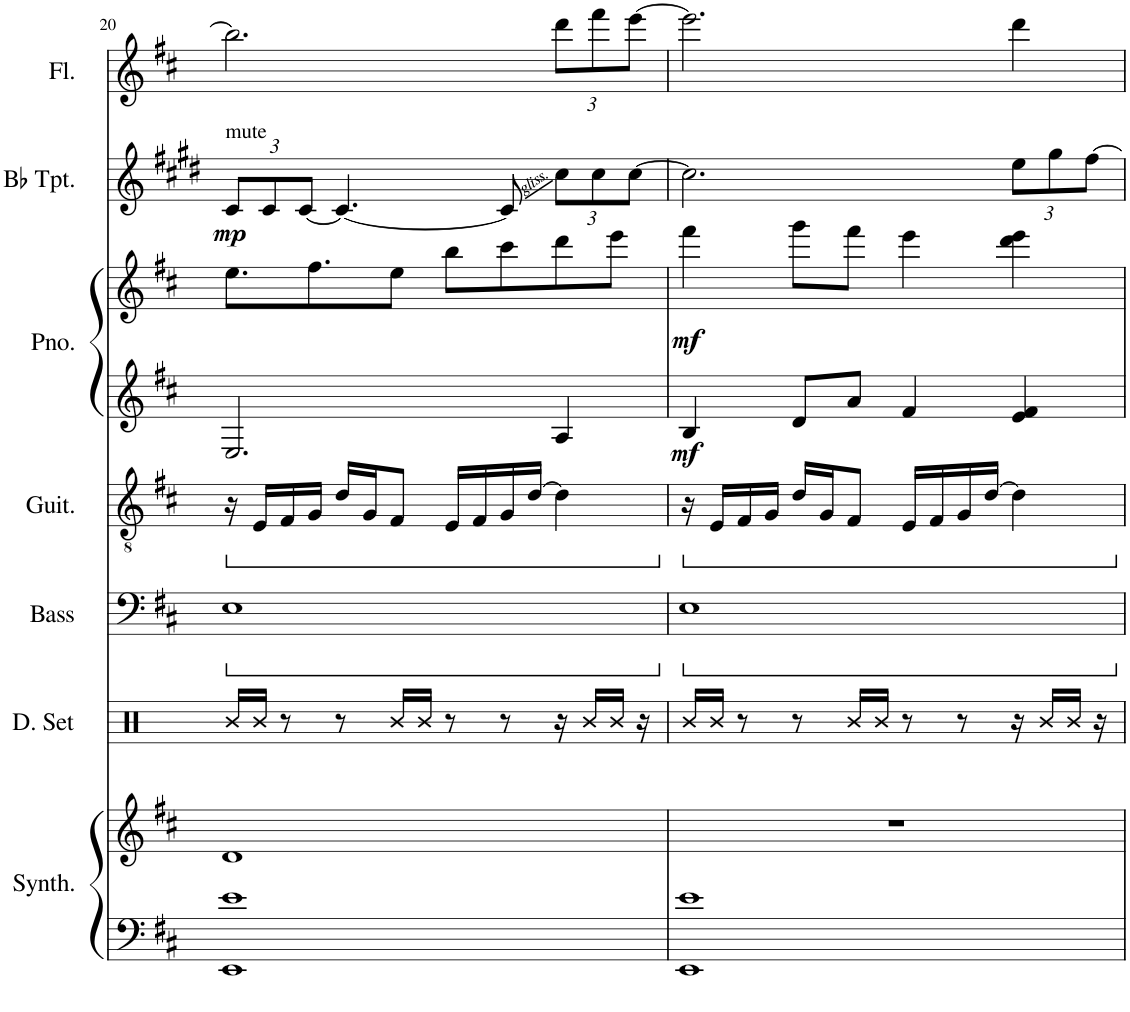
**kern	**kern	**kern	**kern	**kern	**kern	**kern	**dynam	**kern	**dynam	**kern
*part7	*part7	*part6	*part5	*part4	*part3	*part3	*part3	*part2	*part2	*part1
*staff9	*staff8	*staff7	*staff6	*staff5	*staff4	*staff3	*staff3/4	*staff2	*staff2	*staff1
*I"New Age Synthesiser	*	*I"Drumset	*I"Acoustic Bass	*I"Classical Guitar	*I"Piano	*	*	*I"Bb Trumpet	*	*I"Flute
*I'Synth.	*	*I'D. Set	*I'Bass	*I'Guit.	*I'Pno.	*	*	*I'Bb Tpt.	*	*I'Fl.
!!LO:PB:g=z
*clefF4	*clefG2	*clefX	*clefF4	*clefGv2	*clefG2	*clefG2	*	*clefG2	*	*clefG2
*	*	*	*Trd7c12	*	*	*	*	*Trd1c2	*	*
*k[f#c#]	*k[f#c#]	*k[]	*k[f#c#]	*k[f#c#]	*k[f#c#]	*k[f#c#]	*	*k[f#c#g#d#]	*	*k[f#c#]
*M4/4	*M4/4	*M4/4	*M4/4	*M4/4	*M4/4	*M4/4	*	*M4/4	*	*M4/4
*	*	*	*ped	*	*	*	*	*	*	*
*	*	*	*	*ped	*	*	*	*	*	*
*	*	*	*	*	*	*	*	*Xbrackettup	*	*
=20	=20	=20	=20	=20	=20	=20	=20	=20	=20	=20
!	!	!	!	!	!	!	!	!LO:TX:a:t=mute	!	!
!	!	!	!	!	!	!	!	!	!LO:DY:b	!
1EE 1e	1d	16R/LL	1E	16r	2.E/	8.ee\L	.	12c#/L	mp	2.bb\]
.	.	16R/JJ	.	16E/LL	.	.	.	.	.	.
.	.	.	.	.	.	.	.	12c#/	.	.
.	.	8r	.	16F#/	.	.	.	.	.	.
.	.	.	.	.	.	.	.	[12c#/J	.	.
.	.	.	.	16G/JJ	.	8.ff#\	.	.	.	.
.	.	8r	.	16d/LL	.	.	.	4.c#/_	.	.
.	.	.	.	16G/J	.	.	.	.	.	.
.	.	16R/LL	.	8F#/J	.	8ee\J	.	.	.	.
.	.	16R/JJ	.	.	.	.	.	.	.	.
.	.	8r	.	16E/LL	.	8bb\L	.	.	.	.
.	.	.	.	16F#/	.	.	.	.	.	.
.	.	8r	.	16G/	.	8ccc#\	.	8c#/]	.	.
.	.	.	.	[16d/JJ	.	.	.	.	.	.
*	*	*	*	*	*	*	*	*	*	*Xbrackettup
.	.	16r	.	4d\]	4A/	8ddd\	.	12cc#\L	.	12ddd\L
.	.	16R/LL	.	.	.	.	.	.	.	.
.	.	.	.	.	.	.	.	12cc#\	.	12fff#\
.	.	16R/JJ	.	.	.	8eee\J	.	.	.	.
.	.	.	.	.	.	.	.	[12cc#\J	.	[12eee\J
.	.	16r	.	.	.	.	.	.	.	.
=21	=21	=21	=21	=21	=21	=21	=21	=21	=21	=21
*	*	*	*Xped	*	*	*	*	*	*	*
*	*	*	*ped	*	*	*	*	*	*	*
*	*	*	*	*Xped	*	*	*	*	*	*
*	*	*	*	*ped	*	*	*	*	*	*
!	!	!	!	!	!	!	!LO:DY:b=2	!	!	!
!	!	!	!	!	!	!	!LO:DY:n=1:b	!	!	!
1EE 1e	1r	16R/LL	1E	16r	4B/	4fff#\	mf mf	2.cc#\]	.	2.eee\]
.	.	16R/JJ	.	16E/LL	.	.	.	.	.	.
.	.	8r	.	16F#/	.	.	.	.	.	.
.	.	.	.	16G/JJ	.	.	.	.	.	.
.	.	8r	.	16d/LL	8d/L	8ggg\L	.	.	.	.
.	.	.	.	16G/J	.	.	.	.	.	.
.	.	16R/LL	.	8F#/J	8a/J	8fff#\J	.	.	.	.
.	.	16R/JJ	.	.	.	.	.	.	.	.
.	.	8r	.	16E/LL	4f#/	4eee\	.	.	.	.
.	.	.	.	16F#/	.	.	.	.	.	.
.	.	8r	.	16G/	.	.	.	.	.	.
.	.	.	.	[16d/JJ	.	.	.	.	.	.
.	.	16r	.	4d\]	4e/ 4f#/	4ddd\ 4eee\	.	12ee\L	.	4ddd\
.	.	16R/LL	.	.	.	.	.	.	.	.
.	.	.	.	.	.	.	.	12gg#\	.	.
.	.	16R/JJ	.	.	.	.	.	.	.	.
.	.	.	.	.	.	.	.	[12ff#\J	.	.
.	.	16r	.	.	.	.	.	.	.	.
*	*	*	*Xped	*	*	*	*	*	*	*
*	*	*	*	*Xped	*	*	*	*	*	*
=	=	=	=	=	=	=	=	=	=	=
*-	*-	*-	*-	*-	*-	*-	*-	*-	*-	*-
